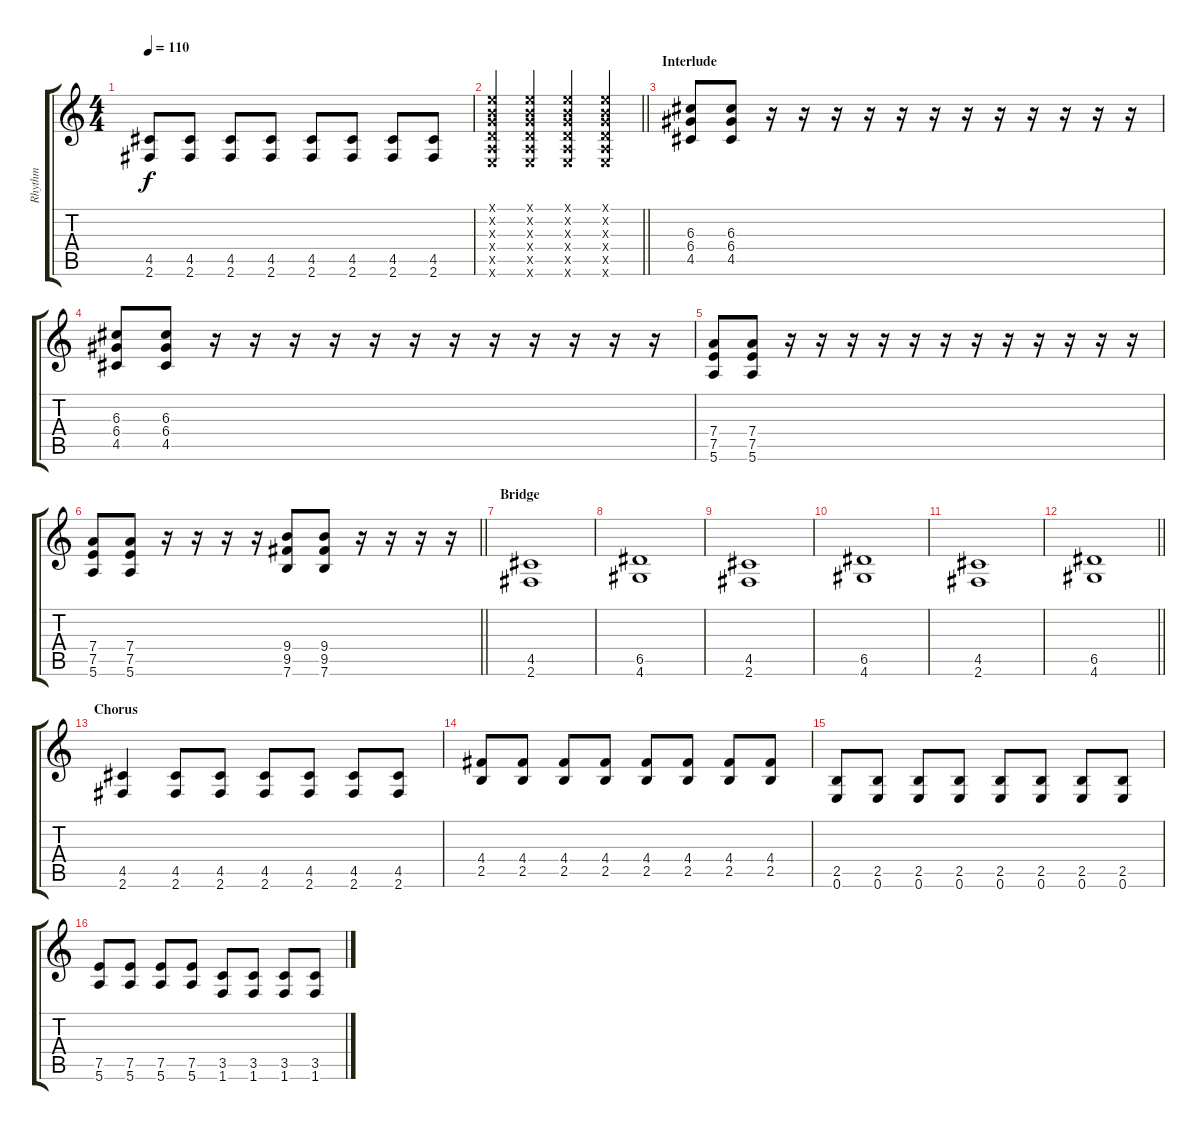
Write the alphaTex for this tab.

\track ("Rhythm" "Rhythm") {instrument distortionguitar}
\staff {score tabs}
\tuning (E4 B3 G3 D3 A2 E2) {hide}
\ts (4 4)
\tempo 110
\clef g2
\ks c
(4.5 2.6).8{dy f} (4.5 2.6).8 (4.5 2.6).8 (4.5 2.6).8 (4.5 2.6).8 (4.5 2.6).8 (4.5 2.6).8 (4.5 2.6).8 |
\barLineRight lightlight
(0.1{x} 0.2{x} 0.3{x} 0.4{x} 0.5{x} 0.6{x}).4 (0.1{x} 0.2{x} 0.3{x} 0.4{x} 0.5{x} 0.6{x}).4 (0.1{x} 0.2{x} 0.3{x} 0.4{x} 0.5{x} 0.6{x}).4 (0.1{x} 0.2{x} 0.3{x} 0.4{x} 0.5{x} 0.6{x}).4 |
\section ("" "Interlude")
(6.3 6.4 4.5).8 (6.3 6.4 4.5).8 r.16 r.16 r.16 r.16 r.16 r.16 r.16 r.16 r.16 r.16 r.16 r.16 |
(6.3 6.4 4.5).8 (6.3 6.4 4.5).8 r.16 r.16 r.16 r.16 r.16 r.16 r.16 r.16 r.16 r.16 r.16 r.16 |
(7.4 7.5 5.6).8 (7.4 7.5 5.6).8 r.16 r.16 r.16 r.16 r.16 r.16 r.16 r.16 r.16 r.16 r.16 r.16 |
\barLineRight lightlight
(7.4 7.5 5.6).8 (7.4 7.5 5.6).8 r.16 r.16 r.16 r.16 (9.4 9.5 7.6).8 (9.4 9.5 7.6).8 r.16 r.16 r.16 r.16 |
\section ("" "Bridge")
(4.5 2.6).1 |
(6.5 4.6).1 |
(4.5 2.6).1 |
(6.5 4.6).1 |
(4.5 2.6).1 |
\barLineRight lightlight
(6.5 4.6).1 |
\section ("" "Chorus")
(4.5 2.6).4 (4.5 2.6).8 (4.5 2.6).8 (4.5 2.6).8 (4.5 2.6).8 (4.5 2.6).8 (4.5 2.6).8 |
(4.4 2.5).8 (4.4 2.5).8 (4.4 2.5).8 (4.4 2.5).8 (4.4 2.5).8 (4.4 2.5).8 (4.4 2.5).8 (4.4 2.5).8 |
(2.5 0.6).8 (2.5 0.6).8 (2.5 0.6).8 (2.5 0.6).8 (2.5 0.6).8 (2.5 0.6).8 (2.5 0.6).8 (2.5 0.6).8 |
(7.5 5.6).8 (7.5 5.6).8 (7.5 5.6).8 (7.5 5.6).8 (3.5 1.6).8 (3.5 1.6).8 (3.5 1.6).8 (3.5 1.6).8
